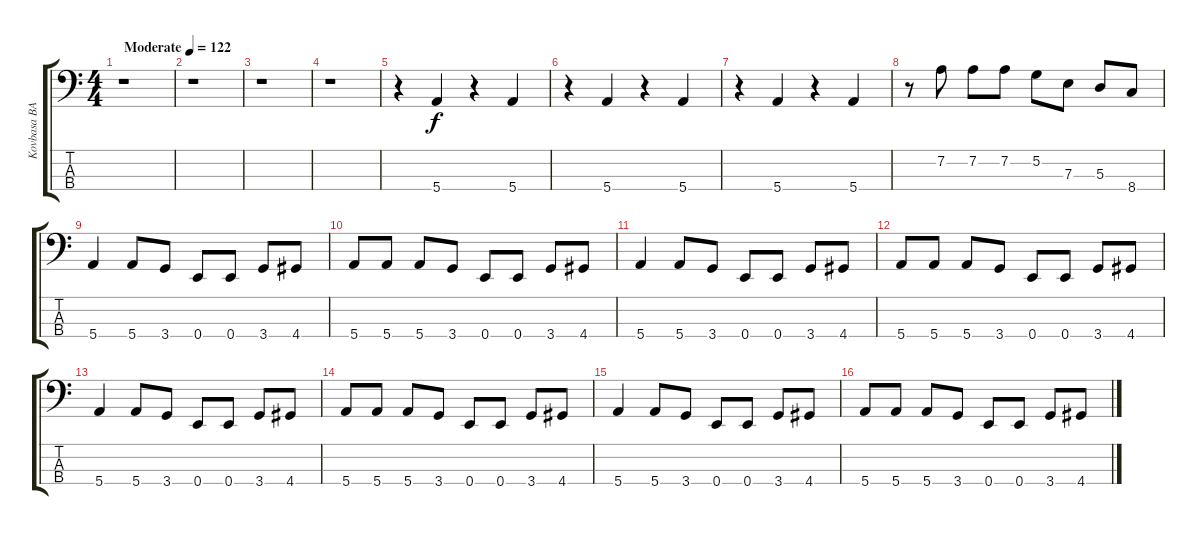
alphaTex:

\track ("Kovbasa BASS" "Kovbasa BA") {instrument electricbassfinger}
\staff {score tabs}
\tuning (G2 D2 A1 E1) {hide}
\ts (4 4)
\tempo (122 "Moderate")
\clef f4
\ks c
r.1{dy f instrument electricbassfinger} |
r.1 |
r.1 |
r.1 |
r.4 5.4.4 r.4 5.4.4 |
r.4 5.4.4 r.4 5.4.4 |
r.4 5.4.4 r.4 5.4.4 |
r.8 7.2.8 7.2.8 7.2.8 5.2.8 7.3.8 5.3.8 8.4.8 |
5.4.4 5.4.8 3.4.8 0.4.8 0.4.8 3.4.8 4.4.8 |
5.4.8 5.4.8 5.4.8 3.4.8 0.4.8 0.4.8 3.4.8 4.4.8 |
5.4.4 5.4.8 3.4.8 0.4.8 0.4.8 3.4.8 4.4.8 |
5.4.8 5.4.8 5.4.8 3.4.8 0.4.8 0.4.8 3.4.8 4.4.8 |
5.4.4 5.4.8 3.4.8 0.4.8 0.4.8 3.4.8 4.4.8 |
5.4.8 5.4.8 5.4.8 3.4.8 0.4.8 0.4.8 3.4.8 4.4.8 |
5.4.4 5.4.8 3.4.8 0.4.8 0.4.8 3.4.8 4.4.8 |
5.4.8 5.4.8 5.4.8 3.4.8 0.4.8 0.4.8 3.4.8 4.4.8
